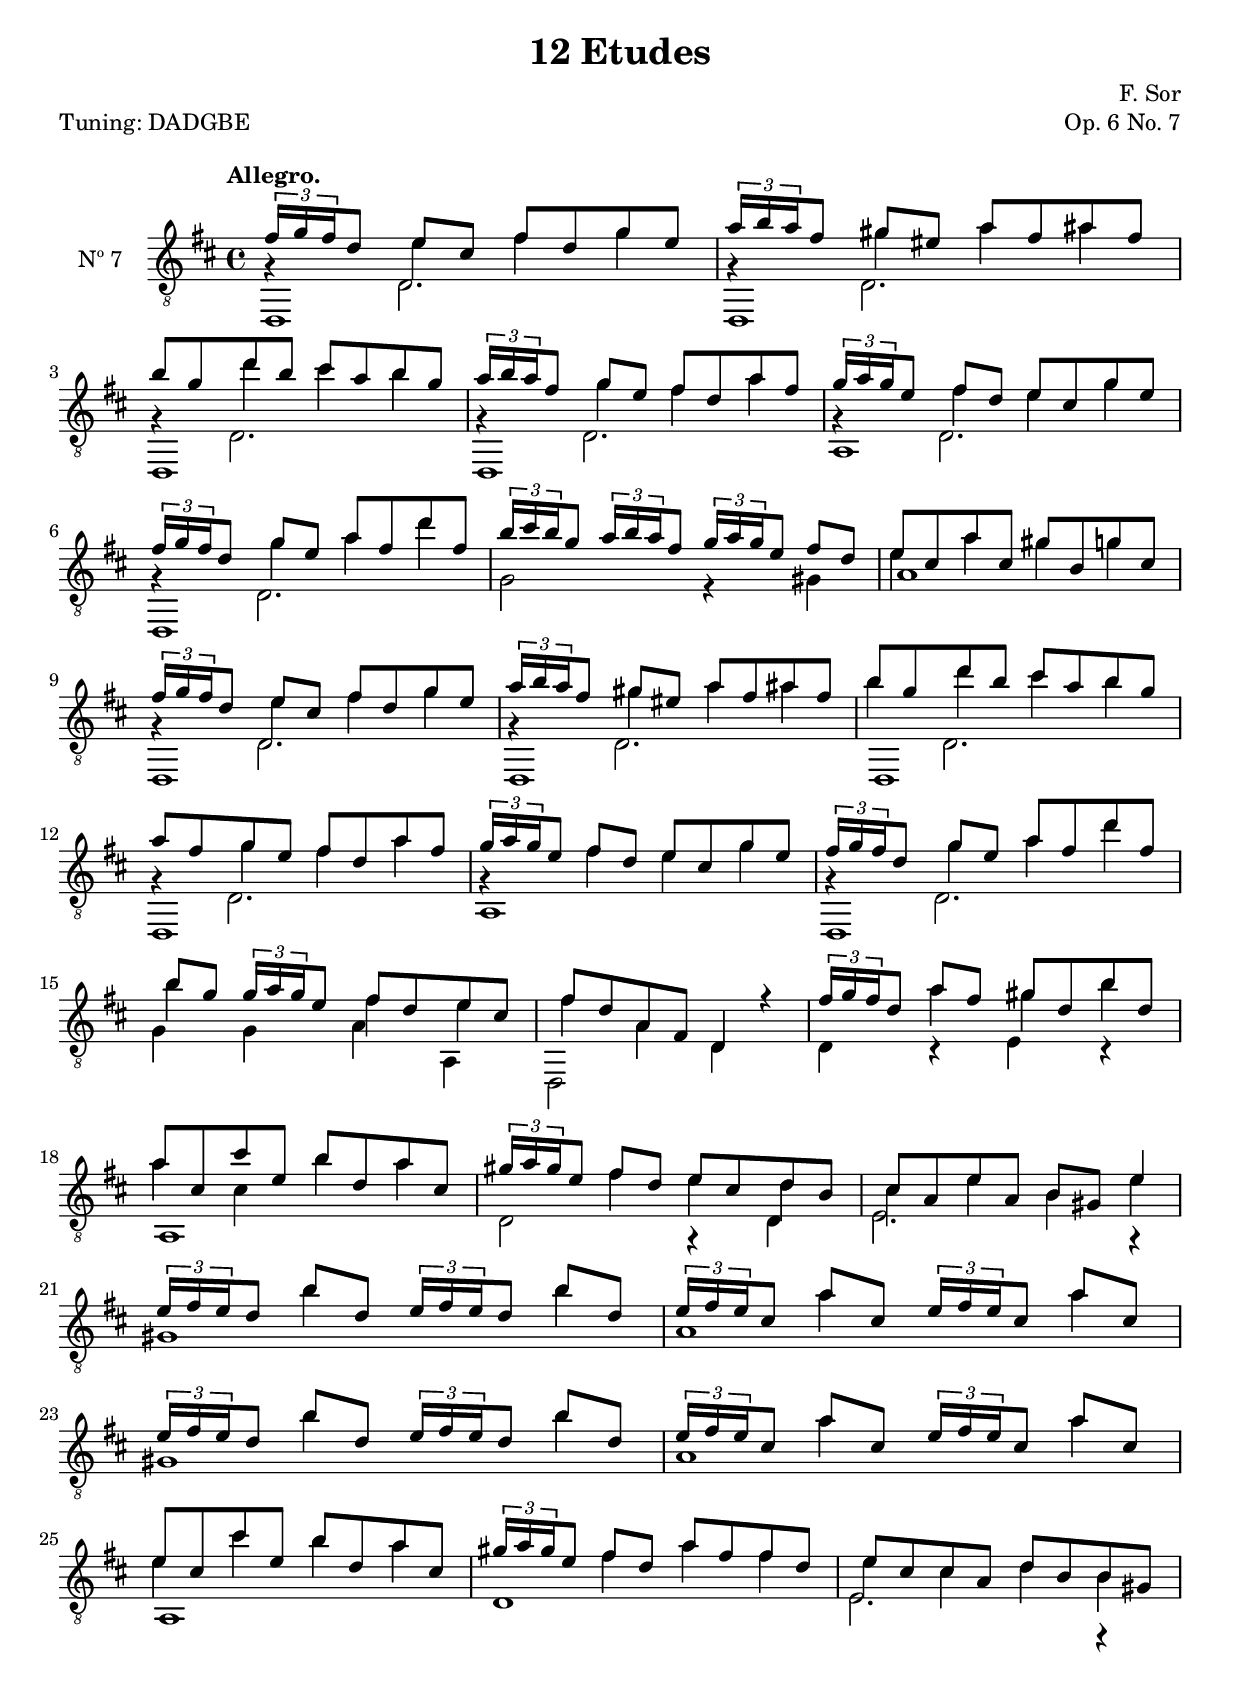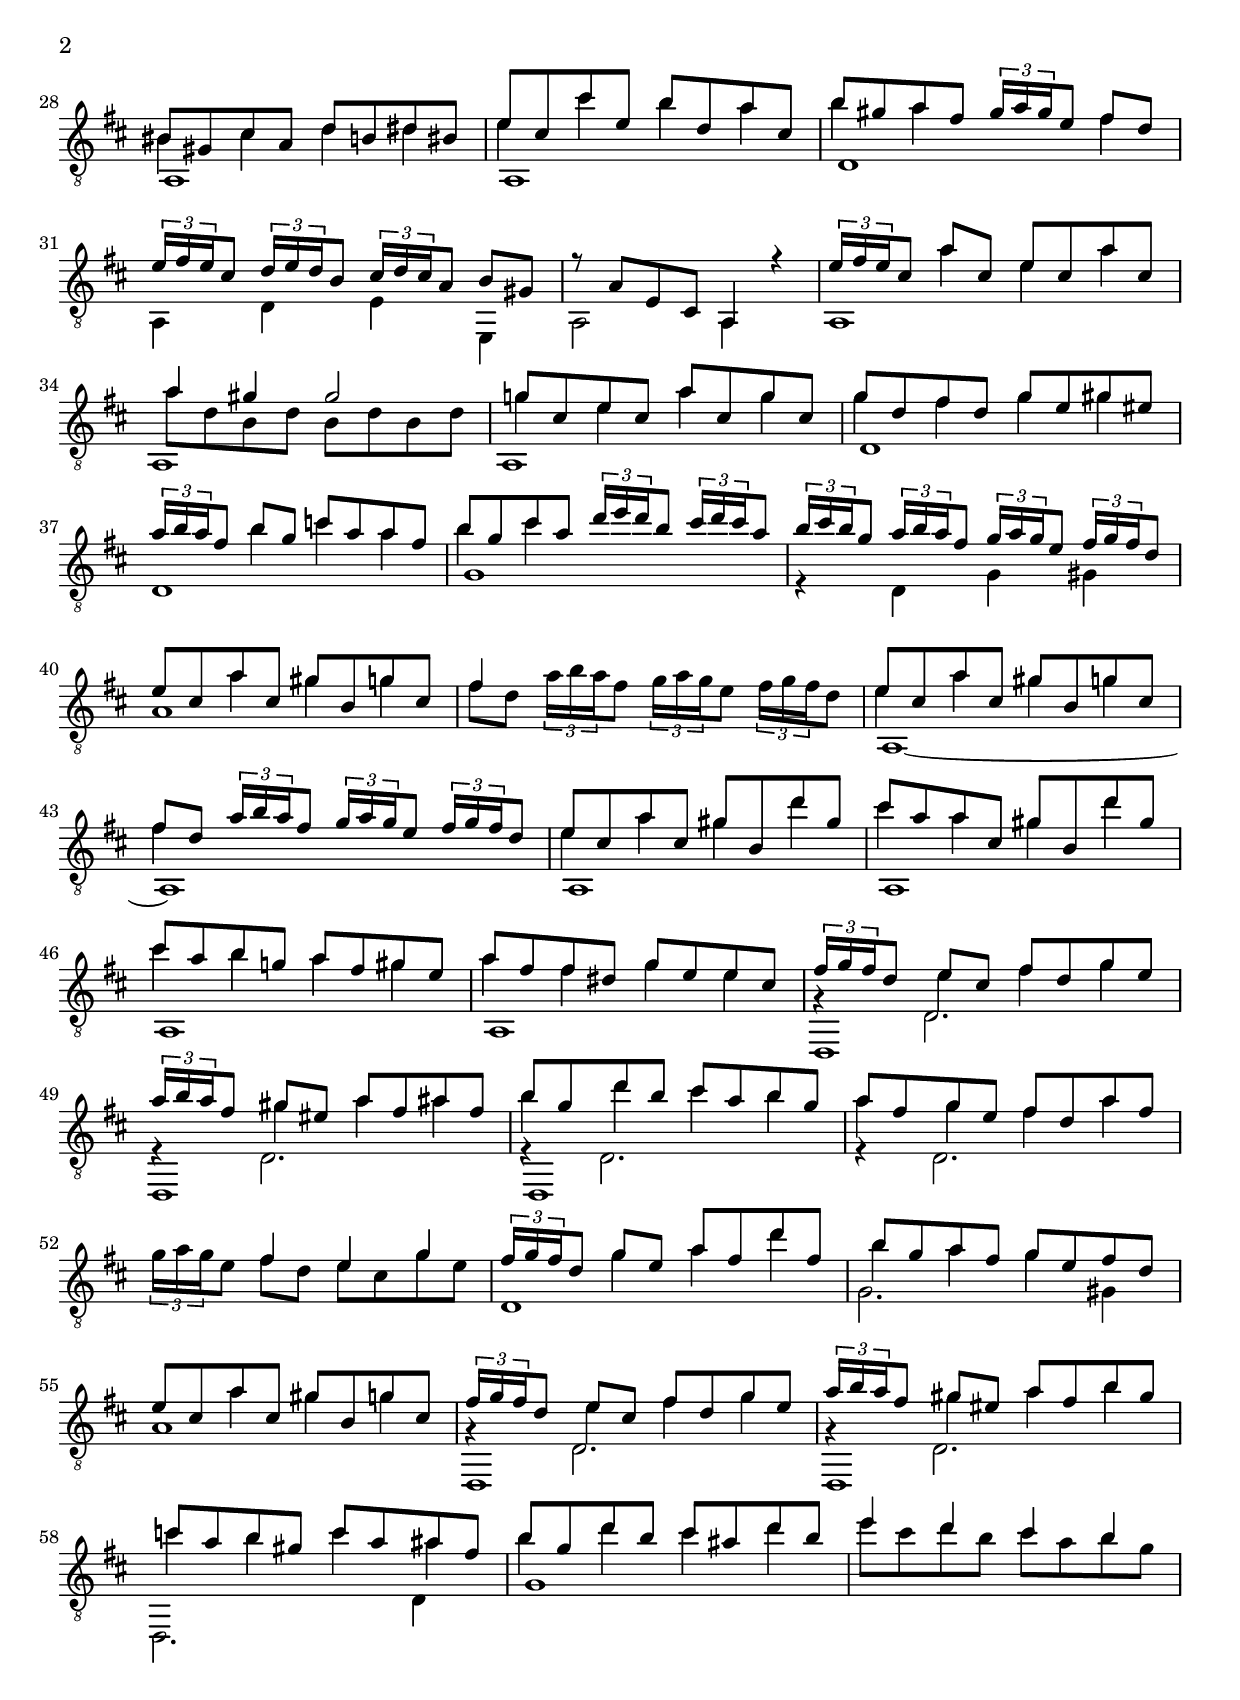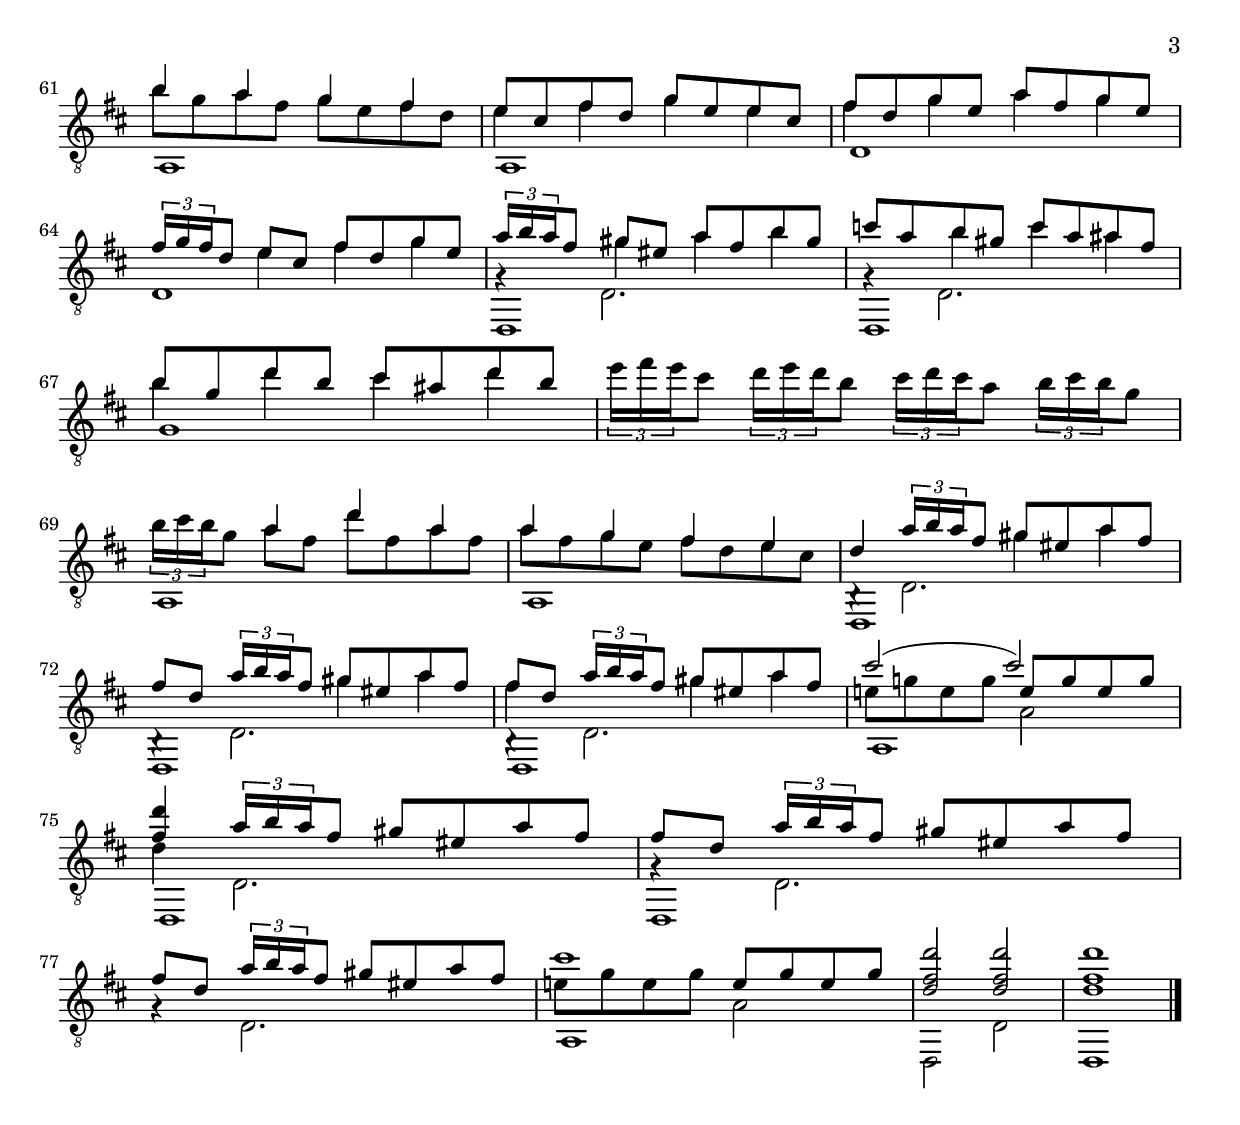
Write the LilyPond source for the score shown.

\version "2.19.35"

\header {
  title = "12 Etudes"
  composer = "F. Sor"
  opus = "Op. 6 No. 7"
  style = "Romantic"
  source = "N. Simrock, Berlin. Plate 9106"
  date = "c.1889"
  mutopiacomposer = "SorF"
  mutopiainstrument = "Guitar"
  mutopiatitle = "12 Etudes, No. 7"
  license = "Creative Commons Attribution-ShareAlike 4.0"
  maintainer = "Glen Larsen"
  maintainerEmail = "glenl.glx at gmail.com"
}

\paper {
  % add space between composer/opus markup and first staff
  markup-system-spacing #'padding = #3
  % add a little space between composer and opus
  markup-markup-spacing #'padding = #1.2
  top-margin = #8
  bottom-margin = #12
%  system-count = #8
}

mbreak = { \break }
global = {
  \time 4/4
  \key d \major
}

upperVoiceA = \fixed c' {
  \voiceOne
  \set fingeringOrientations = #'(up)
  \override Fingering.add-stem-support = ##t

  \tuplet 3/2 {fis16 g fis} d8 e cis fis d g e |
  \tuplet 3/2 {a16 b a} fis8 gis eis a fis ais fis |
  b8 g d' b cis' a b g |

  \tuplet 3/2 {a16 b a} fis8 g e fis d a fis |
  \tuplet 3/2 {g16 a g} e8 fis d e cis g e |
  \tuplet 3/2 {fis16 g fis} d8 g e a fis d' fis |
  \tuplet 3/2 {b16 cis' b} g8 \tuplet 3/2 {a16 b a} fis8 \tuplet 3/2 {g16 a g} e8 fis d |

  e8 cis a cis gis b, g cis |
  \tuplet 3/2 {fis16 g fis} d8 e cis fis d g e |
  \tuplet 3/2 {a16 b a} fis8 gis eis a fis ais fis |
  b8 g d' b cis' a b g |
  a8 fis g e fis d a fis |

  \tuplet 3/2 {g16 a g} e8 fis d e cis g e |
  \tuplet 3/2 {fis16 g fis} d8 g e a fis d' fis |
  b8 g \tuplet 3/2 {g16 a g} e8 fis d e cis |
  fis8 d a, fis, d,4 r |
  \tuplet 3/2 {fis16 g fis} d8 a fis gis d b d |

  a8 cis cis' e b d a cis |
  \tuplet 3/2 {gis16 a gis} e8 fis d e cis d b, |
  cis8 a, e a, b, gis, e4 |
  \tuplet 3/2 {e16 fis e} d8 b d \tuplet 3/2 {e16 fis e} d8 b d |

  \tuplet 3/2 {e16 fis e} cis8 a cis \tuplet 3/2 {e16 fis e} cis8 a cis |
  \tuplet 3/2 {e16 fis e} d8 b d \tuplet 3/2 {e16 fis e} d8 b d |
  \tuplet 3/2 {e16 fis e} cis8 a cis \tuplet 3/2 {e16 fis e} cis8 a cis |
  e8 cis cis' e b d a cis |

  \tuplet 3/2 {gis16 a gis} e8 fis8 d a fis fis d |
  e8 cis cis a, d b, b, gis, |
  bis,8 gis, cis a, d b, dis bis, |
  e8 cis cis' e b d a cis |
  b8 gis a fis \tuplet 3/2 {gis16 a gis} e8 fis d |

  \tuplet 3/2 {e16 fis e} cis8 \tuplet 3/2 {d16 e d} b,8 \tuplet 3/2 {cis16 d cis} a,8 b, gis, |
  s1 |
  \tuplet 3/2 {e16 fis e} cis8 a cis e cis a cis |
  a4 gis gis2 |
  g!8 cis e cis a cis g cis |

  g8 d fis d g e gis eis |
  \tuplet 3/2 {a16 b a} fis8b g c' a a fis |
  b8 g cis' a \tuplet 3/2 {d'16 e' d'} b8 \tuplet 3/2 {cis'16 d' cis'} a8 |
  \tuplet 3/2 {b16 cis' b} g8 \tuplet 3/2 {a16 b a} fis8 \tuplet 3/2 {g16 a g} e8 \tuplet 3/2 {fis16 g fis} d8 |

  e8 cis a cis gis b, g cis |
  fis4 s4 s2 |
  e8 cis a cis gis b, g cis |
  fis8 d \tuplet 3/2 {a16 b a} fis8 \tuplet 3/2 {g16 a g} e8 \tuplet 3/2 {fis16 g fis} d8 |
  
  e8 cis a cis gis b, d' gis |
  cis'8 a a cis gis b, d' gis |
  cis'8 a b g! a fis gis e |
  a8 fis fis dis g e e cis |
  \tuplet 3/2 {fis16 g fis} d8 e cis fis d g e |

  \tuplet 3/2 {a16 b a} fis8 gis eis a fis ais fis |
  b8 g d' b cis' a b g |
  a8 fis g e fis d a fis |
  s4 fis e g |

  \tuplet 3/2 {fis16 g fis} d8 g e a fis d' fis |
  b8 g a fis g e fis d |
  e8 cis a cis gis b, g cis |
  \tuplet 3/2 {fis16 g fis} d8 e8 cis fis d g e |

  \tuplet 3/2 {a16 b a} fis8 gis eis a fis b gis |
  c'8 a b gis c' a ais fis |
  b8 g d' b cis' ais d' b |
  e'4 d' cis' b |
  b4 a g fis |

  e8 cis fis d g e e cis |
  fis d g e a fis g e |
  \tuplet 3/2 {fis16 g fis} d8 e cis fis d g e |
  \tuplet 3/2 {a16 b a} fis8 gis eis a fis b gis |
  c'8 a b gis c' a ais fis |

  b8 g d' b cis' ais d' b |
  s1 |
  s4 a d' a |
  a4 g fis e |

  d4 \tuplet 3/2 {a16 b a} fis8 gis eis a fis |
  \repeat unfold 2 {fis8 d \tuplet 3/2 {a16 b a} fis8 gis eis a fis |}
  cis'2( \once \override NoteColumn.force-hshift = #-1.0 cis') |

  <fis d'>4 \tuplet 3/2 {a16 b a} fis8 gis eis a fis |
  \repeat unfold 2 {fis8 d \tuplet 3/2 {a16 b a} fis8 gis eis a fis |}
  cis'1 |
  <d fis d'>2 q |
  q1
  
  \bar "|."
}

upperVoiceB = \fixed c' {
  \voiceTwo
  \set fingeringOrientations = #'(down)
  \override Fingering.add-stem-support = ##t

  g,4\rest e fis g |
  g,4\rest gis a ais |
  g,4\rest d' cis' b |

  g,4\rest g fis a |
  g,4\rest fis e g |
  g,4\rest g a d' |
  g,2 r4 gis, |

  e4 a gis g |
  g,4\rest e fis g |
  g,4\rest gis a ais |
  b4 d' cis' b |
  g,4\rest g fis a |

  g,4\rest fis e g |
  g,4\rest g a d' |
  b4 s fis e |
  fis4 a, d, s |
  s4 a gis b |

  a4 cis b a |
  s4 fis e d |
  cis4 e b, e |
  s4 b s b |

  s4 a s a |
  s4 b s b |
  s4 a s a |
  e4 cis' b a |

  s4 fis a fis |
  e4 cis d b, |
  bis,4 cis d dis |
  e4 cis' b a |
  b4 a s fis |

  s1*2 |
  s4 a e a |
  a8 d b, d b, d b, d |
  g4 e a g |

  g4 fis g gis |
  s4 b c' a |
  b4 cis' s2 |
  r4 d, g, gis, |

  s4 a gis g |
  fis8 d \tuplet 3/2 {a16 b a} fis8 \tuplet 3/2 {g16 a g} e8 \tuplet 3/2 {fis16 g fis} d8 |
  e4 a gis g |
  fis4 s s s |

  e4 a gis d' |
  cis'4 a gis d' |
  cis'4 b a gis |
  a4 fis g e |
  s4 e fis g |

  s4 gis a ais |
  b4 d' cis' b |
  a4 g fis a |
  \tuplet 3/2 {g16 a g} e8 fis d e cis g e |

  s4 g a d' |
  b4 a g s |
  s4 a gis g |
  s4 e fis g |

  s4 gis a b |
  c'4 b c' ais |
  b4 d' cis' d' |
  e'8 cis' d' b cis' a b g |
  b8 g a fis g e fis d |

  e4 fis g e |
  fis4 g a g |
  s4 e fis g |
  s4 gis a b |
  s4 b c' ais |

  b4 d' cis' d' |
  \tuplet 3/2 {e'16 fis' e'} cis'8 \tuplet 3/2 {d'16 e' d'} b8 \tuplet 3/2 {cis'16 d' cis'} a8 \tuplet 3/2 {b16 cis' b} g8 |
  \tuplet 3/2 {b16 cis' b} g8 a fis d' fis a fis |
  a8 fis g e fis d e cis |

  s2 gis4 a |
  s2 gis4 a |
  fis4 s gis4 a |
  e!8 g! e g \stemUp e g e g \stemDown |

  d4 s s s |
  s1*2 |
  e!8 g e g \stemUp e g e g |
  s1*2
}

lowerVoiceA = \fixed c {
  \voiceThree
  \repeat unfold 4 {d,1| }
  a,1 |
  d,1 |
  s1 |

  a1 |
  \repeat unfold 4 {d,1} |

  a,1 |
  d,1 |
  s1 |
  s1 |
  s1 |

  a,1 |
  s1*2 |
  gis1 |

  a1 |
  gis1 |
  a1 |
  a,1 |

  d1 |
  s1 |
  a,1 |
  a,1 |
  d1 |

  s1 |
  r8 a e cis a,4 r |
  s1*3 |

  d1 |
  d1 |
  g1 |
  s1 |

  a1 |
  s1 |
  \tieDown a,1~ |
  a,1 |

  \repeat unfold 4 {a,1} |
  d,1 |

  d,1 | d,1 | s1*2 |

  d1 | s1*2 | d,1 |

  d,1 | s1 | g1 | s1 | a,1 |
  a,1 | d1 | d1 | d,1 | d,1 |

  g1 | s1 | a,1 | a,1 |

  \repeat unfold 3 {d,1 |}
  a,1 |

  d,1 | d,1 | s1 | a,1 | s1 | d,1
}

lowerVoiceB = \fixed c {
  \voiceFour
  \repeat unfold 6 {s4 d2. |}
  s1 |

  s1 |
  \repeat unfold 4 {s4 d2. |}
  
  s1 |
  s4 d2. |
  g4 g a a, |
  d,2 s |
  d4 r e r |

  s1 |
  d2 r4 d |
  e2. r4 |
  s1

  s1*4 |

  s1 |
  e2. r4 |
  s1*3 |

  a,4 d e e, |
  a,2 a,4 s |
  \repeat unfold 3 {a,1} |

  \barNumberCheck #36
  s1*8 |

  s1*4 |
  g4\rest d2. |

  \repeat unfold 3 {e4\rest d2. |}
  s1

  s1 | g2. gis4 | a1 | g4\rest d2. |

  g4\rest d2. |
  d,2. d4 |
  s1*3 |

  s1*3 |
  \repeat unfold 2 {g4\rest d2. |}

  s1*4 |

  \repeat unfold 3 {b,4\rest d2. |}
  s2 a |

  s4 d2. | \repeat unfold 2 {g4\rest d2. |}
  s2 a |
  d,2 d |
  s1
}


\score {
  \header {
    piece = #"Tuning: DADGBE"
  }
  <<
    \new Staff = "Guitar" \with {
      midiInstrument = #"acoustic guitar (nylon)"
      instrumentName = #"Nº 7"
      \mergeDifferentlyDottedOn
      \mergeDifferentlyHeadedOn
%      \override StringNumber #'stencil = ##f
    } <<
      \global
      \clef "treble_8"
      \tempo "Allegro."
      \context Voice = "upperVoiceA" \upperVoiceA
      \context Voice = "upperVoiceB" \upperVoiceB
      \context Voice = "lowerVoiceA" \lowerVoiceA
      \context Voice = "lowerVoiceB" \lowerVoiceB
    >>
%{
    % tabs are not completely developed
    \new TabStaff = "Guitar tabs" \with {
      restrainOpenStrings = ##t
    } <<
      \clef "moderntab"
      \global
      \context TabVoice = "upperVoiceA" \upperVoiceA
      \context TabVoice = "upperVoiceB" \upperVoiceB
      \context TabVoice = "lowerVoiceA" \lowerVoiceA
      \context TabVoice = "lowerVoiceB" \lowerVoiceB
    >>
%}
  >>
  \layout {}
  \midi {
    \context { \TabStaff \remove "Staff_performer" }
    \tempo 4 = 88
  }
}
